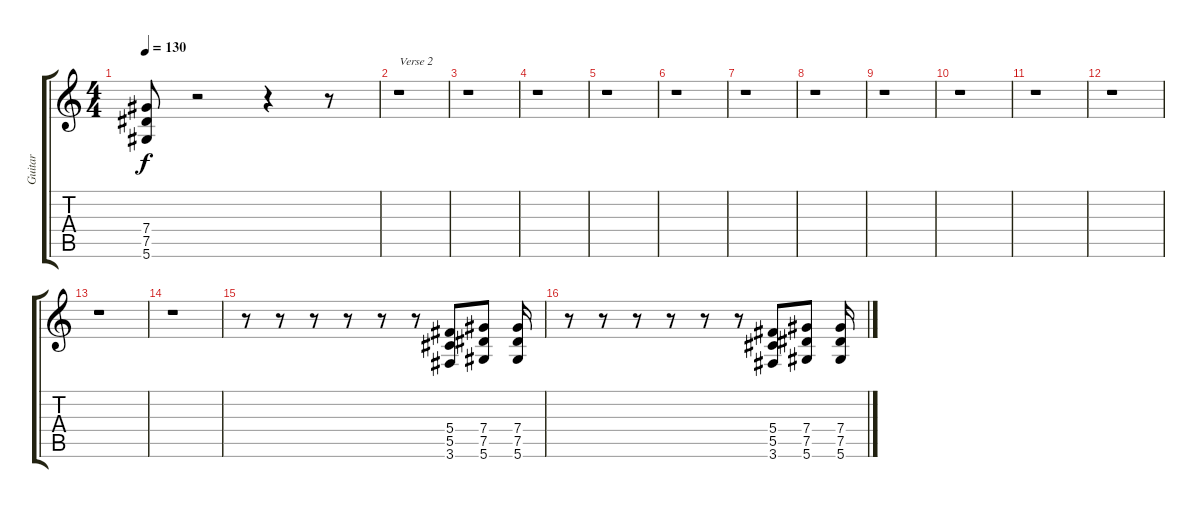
\track ("Guitar" "Guitar") {instrument overdrivenguitar}
\staff {score tabs}
\tuning (Eb4 Bb3 Gb3 Db3 Ab2 Eb2) {hide}
\ts (4 4)
\tempo 130
\clef g2
\ks c
(7.4 7.5 5.6).8{dy f} r.2 r.4 r.8 |
r.1{txt "Verse 2"} |
r.1 |
r.1 |
r.1 |
r.1 |
r.1 |
r.1 |
r.1 |
r.1 |
r.1 |
r.1 |
r.1 |
r.1 |
r.8 r.8 r.8 r.8 r.8 r.8 (5.4 5.5 3.6).8 (7.4 7.5 5.6).8 (7.4 7.5 5.6).16 |
r.8 r.8 r.8 r.8 r.8 r.8 (5.4 5.5 3.6).8 (7.4 7.5 5.6).8 (7.4 7.5 5.6).16
